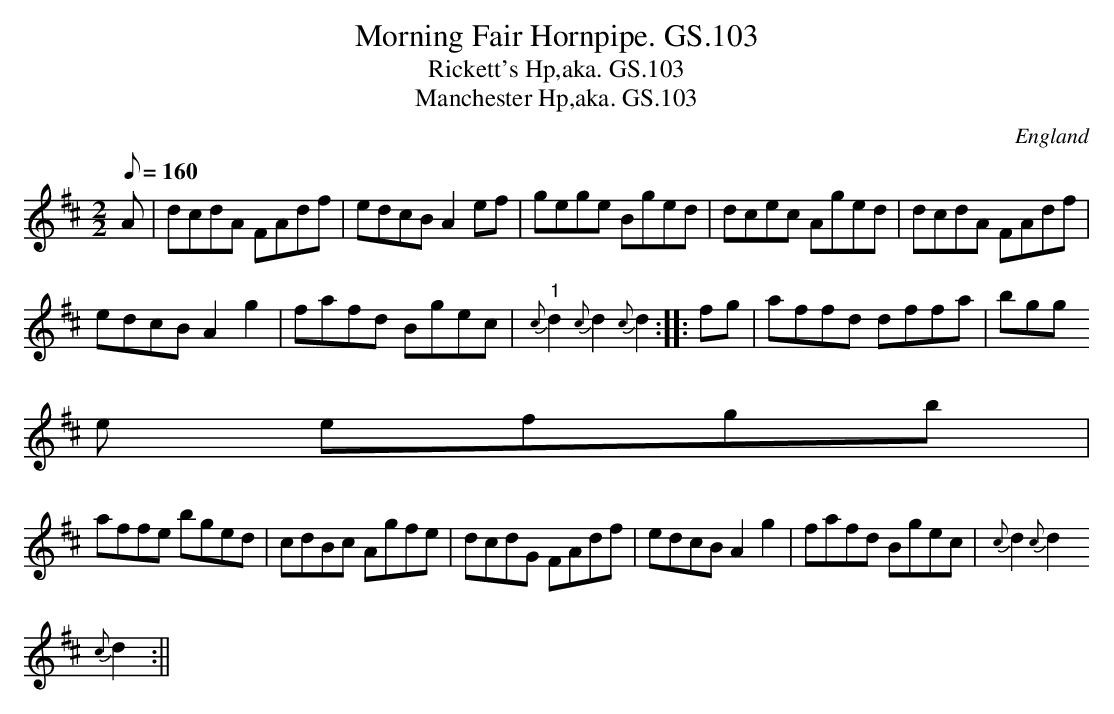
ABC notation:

X:1
T:Morning Fair Hornpipe. GS.103
T:Rickett's Hp,aka. GS.103
T:Manchester Hp,aka. GS.103
M:2/2
L:1/8
Q:160
O:England
K:D major
A | dcdA FAdf | edcB A2 ef | gege Bged | dcec Aged | dcdA FAdf |
edcB A2 g2 | fafd Bgec | "1"{c}d2 {c}d2 {c}d2 :||:  fg | affd dffa | bgg
e efgb |
affe bged | cdBc Agfe | dcdG FAdf | edcB A2g2 | fafd Bgec | {c}d2 {c}
d2
 {c}d2 :||
